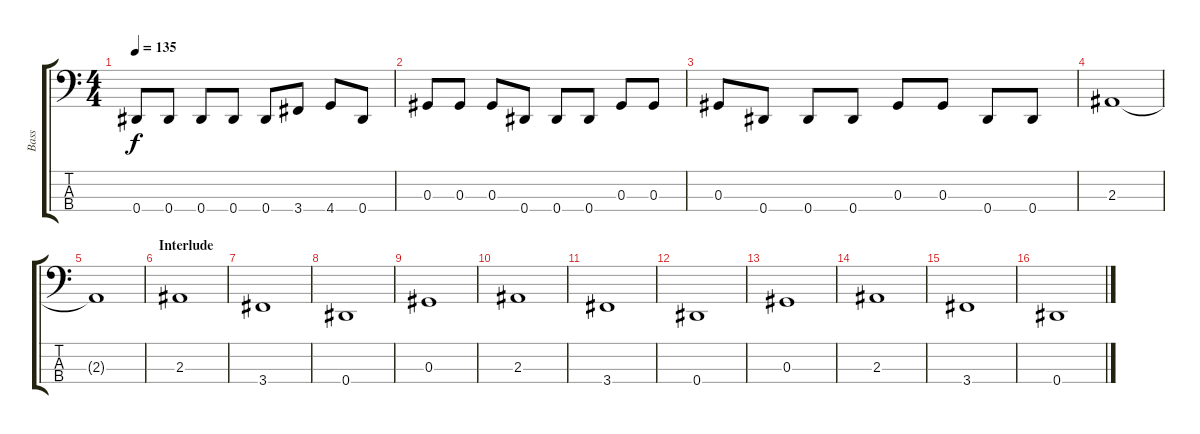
\track ("Bass" "Bass") {instrument electricbasspick}
\staff {score tabs}
\tuning (Gb2 Db2 Ab1 Eb1) {hide}
\ts (4 4)
\tempo 135
\clef f4
\ks c
0.4.8{dy f} 0.4.8 0.4.8 0.4.8 0.4.8 3.4.8 4.4.8 0.4.8 |
0.3.8 0.3.8 0.3.8 0.4.8 0.4.8 0.4.8 0.3.8 0.3.8 |
0.3.8 0.4.8 0.4.8 0.4.8 0.3.8 0.3.8 0.4.8 0.4.8 |
2.3.1 |
2.3{t}.1 |
\section ("" "Interlude")
2.3.1 |
3.4.1 |
0.4.1 |
0.3.1 |
2.3.1 |
3.4.1 |
0.4.1 |
0.3.1 |
2.3.1 |
3.4.1 |
0.4.1
